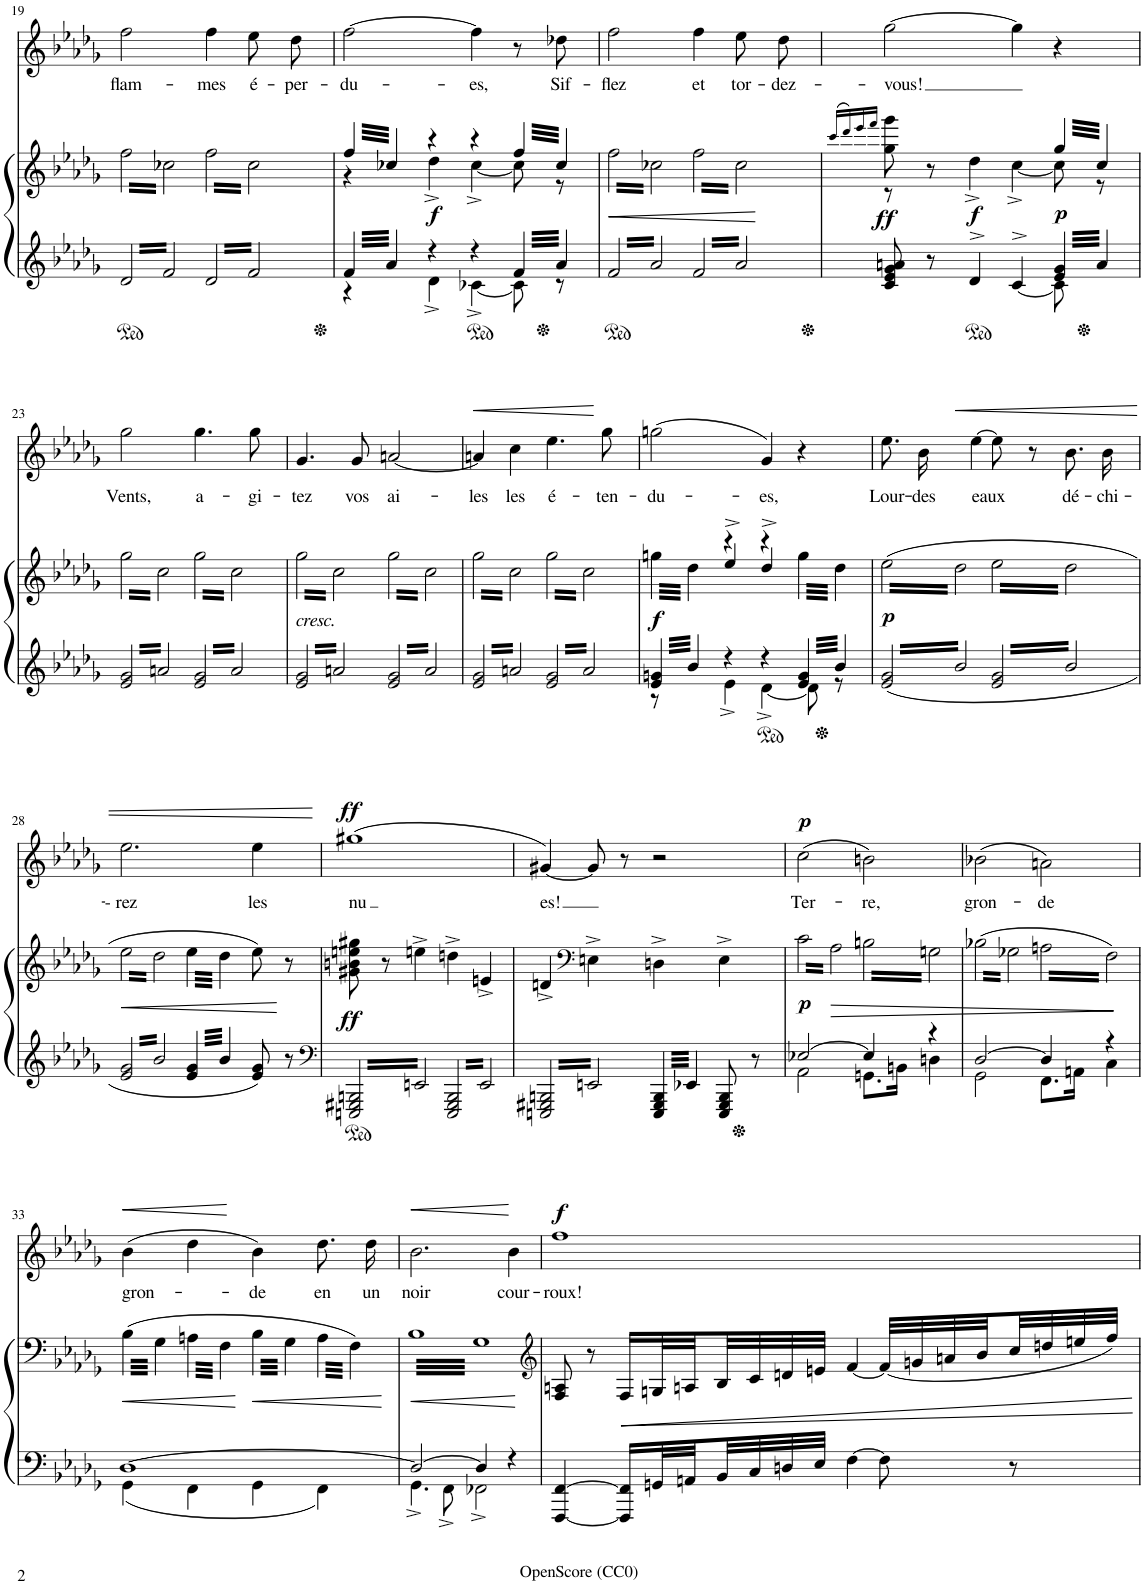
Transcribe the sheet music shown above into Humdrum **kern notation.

**kern	**kern	**dynam	**kern	**text	**dynam
*part2	*part2	*part2	*part1	*part1	*part1
*staff3	*staff2	*staff2/3	*staff1	*staff1	*staff1
*I"Piano	*	*	*I"Voice	*	*
*I'Pno	*	*	*	*	*
!!LO:PB:g=z
*clefG2	*clefG2	*	*clefG2	*	*
*k[b-e-a-d-g-]	*k[b-e-a-d-g-]	*	*k[b-e-a-d-g-]	*	*
*M4/4	*M4/4	*	*M4/4	*	*
=19	=19	=19	=19	=19	=19
!	!	!	!	!LO:LY:b	!
*	*tremolo	*	*	*	*
6.d-/	32ff\LLL	.	2ff\	flam-	.
.	32cc-X\	.	.	.	.
.	32ff\	.	.	.	.
.	32cc-X\	.	.	.	.
.	32ff\	.	.	.	.
.	32cc-X\	.	.	.	.
.	32ff\	.	.	.	.
.	32cc-X\	.	.	.	.
6.f/	32ff\	.	.	.	.
.	32cc-X\	.	.	.	.
.	32ff\	.	.	.	.
.	32cc-X\	.	.	.	.
.	32ff\	.	.	.	.
.	32cc-X\	.	.	.	.
.	32ff\	.	.	.	.
.	32cc-X\JJJ	.	.	.	.
!	!	!	!	!LO:LY:b	!
6.d-/	32ff\LLL	.	4ff\	-mes	.
.	32cc-\	.	.	.	.
.	32ff\	.	.	.	.
.	32cc-\	.	.	.	.
.	32ff\	.	.	.	.
.	32cc-\	.	.	.	.
.	32ff\	.	.	.	.
.	32cc-\	.	.	.	.
!	!	!	!	!LO:LY:b	!
6.f/	32ff\	.	8ee-\L	é-	.
.	32cc-\	.	.	.	.
.	32ff\	.	.	.	.
.	32cc-\	.	.	.	.
!	!	!	!	!LO:LY:b	!
.	32ff\	.	8dd-\J	-per-	.
.	32cc-\	.	.	.	.
.	32ff\	.	.	.	.
.	32cc-\JJJ	.	.	.	.
=20	=20	=20	=20	=20	=20
*^	*^	*	*	*	*
!	!LO:N:vis=4	!	!LO:N:vis=4	!	!	!LO:LY:b	!
12.f/	8r	64ff/LLLL	8r	.	[2ff\	-du-	.
.	.	64cc-X/	.	.	.	.	.
.	.	64ff/	.	.	.	.	.
.	.	64cc-X/	.	.	.	.	.
.	.	64ff/	.	.	.	.	.
.	.	64cc-X/	.	.	.	.	.
.	.	64ff/	.	.	.	.	.
.	.	64cc-X/	.	.	.	.	.
12.a-/	8ryy	64ff/	8ryy	.	.	.	.
.	.	64cc-X/	.	.	.	.	.
.	.	64ff/	.	.	.	.	.
.	.	64cc-X/	.	.	.	.	.
.	.	64ff/	.	.	.	.	.
.	.	64cc-X/	.	.	.	.	.
.	.	64ff/	.	.	.	.	.
.	.	64cc-X/JJJJ	.	.	.	.	.
*	*	*Xtremolo	*	*	*	*	*
!	!	!	!	!LO:DY:b	!	!	!
4r	4d-^\	4r	4dd-^\	f	.	.	.
.	.	.	.	.	.	.	.
.	.	.	.	.	.	.	.
.	.	.	.	.	.	.	.
.	.	.	.	.	.	.	.
.	.	.	.	.	.	.	.
.	.	.	.	.	.	.	.
.	.	.	.	.	.	.	.
!	!	!	!	!	!	!LO:LY:b	!
4r	[4c-X^\	4r	[4cc-^\	.	4ff\]	-es,	.
*	*	*tremolo	*	*	*	*	*
12.f/	8c-\]	64ff/LLLL	8cc-\]	.	8r	.	.
.	.	64cc-/	.	.	.	.	.
.	.	64ff/	.	.	.	.	.
.	.	64cc-/	.	.	.	.	.
.	.	64ff/	.	.	.	.	.
.	.	64cc-/	.	.	.	.	.
.	.	64ff/	.	.	.	.	.
.	.	64cc-/	.	.	.	.	.
!	!	!	!	!	!	!LO:LY:b	!
12.a-/	8r	64ff/	8r	.	8dd-X\	Sif-	.
.	.	64cc-/	.	.	.	.	.
.	.	64ff/	.	.	.	.	.
.	.	64cc-/	.	.	.	.	.
.	.	64ff/	.	.	.	.	.
.	.	64cc-/	.	.	.	.	.
.	.	64ff/	.	.	.	.	.
.	.	64cc-/JJJJ	.	.	.	.	.
=21	=21	=21	=21	=21	=21	=21	=21
!	!	!	!	!LO:HP:b	!	!LO:LY:b	!
*v	*v	*	*	*	*	*	*
*	*v	*v	*	*	*	*
6.f/	32ff\LLL	<	2ff\	-flez	.
.	.	.	.	.	.
.	32cc-X\	.	.	.	.
.	.	.	.	.	.
.	32ff\	.	.	.	.
.	.	.	.	.	.
.	32cc-X\	.	.	.	.
.	.	.	.	.	.
.	32ff\	.	.	.	.
.	32cc-X\	.	.	.	.
.	32ff\	.	.	.	.
.	32cc-X\	.	.	.	.
6.a-/	32ff\	.	.	.	.
.	32cc-X\	.	.	.	.
.	32ff\	.	.	.	.
.	32cc-X\	.	.	.	.
.	32ff\	.	.	.	.
.	32cc-X\	.	.	.	.
.	32ff\	.	.	.	.
.	32cc-X\JJJ	.	.	.	.
!	!	!	!	!LO:LY:b	!
6.f/	32ff\LLL	.	4ff\	et	.
.	32cc-\	.	.	.	.
.	32ff\	.	.	.	.
.	32cc-\	.	.	.	.
.	32ff\	.	.	.	.
.	32cc-\	.	.	.	.
.	32ff\	.	.	.	.
.	32cc-\	.	.	.	.
!	!	!	!	!LO:LY:b	!
6.a-/	32ff\	[	8ee-\L	tor-	.
.	32cc-\	.	.	.	.
.	32ff\	.	.	.	.
.	32cc-\	.	.	.	.
!	!	!	!	!LO:LY:b	!
.	32ff\	.	8dd-\J	-dez-	.
.	32cc-\	.	.	.	.
.	32ff\	.	.	.	.
.	32cc-\JJJ	.	.	.	.
*	*Xtremolo	*	*	*	*
=22	=22	=22	=22	=22	=22
.	(16qccc/LL	.	.	.	.
.	16qddd-/)	.	.	.	.
.	16qeee-/	.	.	.	.
.	16qfff/JJ	.	.	.	.
*^	*^	*	*	*	*
!	!	!	!	!LO:DY:b	!	!LO:LY:b	!
8c/ 8e-/ 8g-/ 8an/	8ryy	8gg-\ 8ggg-\	8r	ff	[2gg-\	-vous!	.
.	.	.	.	.	.	.	.
.	.	.	.	.	.	.	.
.	.	.	.	.	.	.	.
8r	8ryy	8r	8ryy	.	.	.	.
.	.	.	.	.	.	.	.
.	.	.	.	.	.	.	.
.	.	.	.	.	.	.	.
!	!	!	!	!LO:DY:b	!	!	!
4ryy	4d-^/	4ryy	4dd-^\	f	.	.	.
4ryy	[<4c^/	4ryy	[4cc^\	.	4gg-\]	.	.
!	!	!	!	!LO:DY:b	!	!	!
*	*	*tremolo	*	*	*	*	*
12.e-/ 12.g-/	8c\]	64gg-/LLLL	8cc\]	p	4r	.	.
.	.	64cc/	.	.	.	.	.
.	.	64gg-/	.	.	.	.	.
.	.	64cc/	.	.	.	.	.
.	.	64gg-/	.	.	.	.	.
.	.	64cc/	.	.	.	.	.
.	.	64gg-/	.	.	.	.	.
.	.	64cc/	.	.	.	.	.
12.a/	8ryy	64gg-/	8r	.	.	.	.
.	.	64cc/	.	.	.	.	.
.	.	64gg-/	.	.	.	.	.
.	.	64cc/	.	.	.	.	.
.	.	64gg-/	.	.	.	.	.
.	.	64cc/	.	.	.	.	.
.	.	64gg-/	.	.	.	.	.
.	.	64cc/JJJJ	.	.	.	.	.
!!LO:LB:g=z
=23	=23	=23	=23	=23	=23	=23	=23
!	!	!	!	!	!	!LO:LY:b	!
*v	*v	*	*	*	*	*	*
*	*v	*v	*	*	*	*
6.e-/ 6.g-/	32gg-\LLL	.	2gg-\	Vents,	.
.	.	.	.	.	.
.	32cc\	.	.	.	.
.	.	.	.	.	.
.	32gg-\	.	.	.	.
.	.	.	.	.	.
.	32cc\	.	.	.	.
.	.	.	.	.	.
.	32gg-\	.	.	.	.
.	32cc\	.	.	.	.
.	32gg-\	.	.	.	.
.	32cc\	.	.	.	.
6.an/	32gg-\	.	.	.	.
.	32cc\	.	.	.	.
.	32gg-\	.	.	.	.
.	32cc\	.	.	.	.
.	32gg-\	.	.	.	.
.	32cc\	.	.	.	.
.	32gg-\	.	.	.	.
.	32cc\JJJ	.	.	.	.
!	!	!	!	!LO:LY:b	!
6.e-/ 6.g-/	32gg-\LLL	.	4.gg-\	a-	.
.	32cc\	.	.	.	.
.	32gg-\	.	.	.	.
.	32cc\	.	.	.	.
.	32gg-\	.	.	.	.
.	32cc\	.	.	.	.
.	32gg-\	.	.	.	.
.	32cc\	.	.	.	.
6.a/	32gg-\	.	.	.	.
.	32cc\	.	.	.	.
.	32gg-\	.	.	.	.
.	32cc\	.	.	.	.
!	!	!	!	!LO:LY:b	!
.	32gg-\	.	8gg-\	-gi-	.
.	32cc\	.	.	.	.
.	32gg-\	.	.	.	.
.	32cc\JJJ	.	.	.	.
=24	=24	=24	=24	=24	=24
!	!LO:TX:b:i:t=cresc.	!	!	!	!
!	!	!	!	!LO:LY:b	!
6.e-/ 6.g-/	32gg-\LLL	.	4.g-/	-tez	.
.	32cc\	.	.	.	.
.	32gg-\	.	.	.	.
.	32cc\	.	.	.	.
.	32gg-\	.	.	.	.
.	32cc\	.	.	.	.
.	32gg-\	.	.	.	.
.	32cc\	.	.	.	.
6.an/	32gg-\	.	.	.	.
.	32cc\	.	.	.	.
.	32gg-\	.	.	.	.
.	32cc\	.	.	.	.
!	!	!	!	!LO:LY:b	!
.	32gg-\	.	8g-/	vos	.
.	32cc\	.	.	.	.
.	32gg-\	.	.	.	.
.	32cc\JJJ	.	.	.	.
!	!	!	!	!LO:LY:b	!
6.e-/ 6.g-/	32gg-\LLL	.	[2an/	ai-	.
.	32cc\	.	.	.	.
.	32gg-\	.	.	.	.
.	32cc\	.	.	.	.
.	32gg-\	.	.	.	.
.	32cc\	.	.	.	.
.	32gg-\	.	.	.	.
.	32cc\	.	.	.	.
6.a/	32gg-\	.	.	.	.
.	32cc\	.	.	.	.
.	32gg-\	.	.	.	.
.	32cc\	.	.	.	.
.	32gg-\	.	.	.	.
.	32cc\	.	.	.	.
.	32gg-\	.	.	.	.
.	32cc\JJJ	.	.	.	.
=25	=25	=25	=25	=25	=25
!	!	!	!	!LO:LY:b	!LO:HP:b
6.e-/ 6.g-/	32gg-\LLL	.	4an/]	-les	<
.	32cc\	.	.	.	.
.	32gg-\	.	.	.	.
.	32cc\	.	.	.	.
.	32gg-\	.	.	.	.
.	32cc\	.	.	.	.
.	32gg-\	.	.	.	.
.	32cc\	.	.	.	.
!	!	!	!	!LO:LY:b	!
6.an/	32gg-\	.	4cc\	les	.
.	32cc\	.	.	.	.
.	32gg-\	.	.	.	.
.	32cc\	.	.	.	.
.	32gg-\	.	.	.	.
.	32cc\	.	.	.	.
.	32gg-\	.	.	.	.
.	32cc\JJJ	.	.	.	.
!	!	!	!	!LO:LY:b	!
6.e-/ 6.g-/	32gg-\LLL	.	4.ee-\	é-	.
.	32cc\	.	.	.	.
.	32gg-\	.	.	.	.
.	32cc\	.	.	.	.
.	32gg-\	.	.	.	.
.	32cc\	.	.	.	.
.	32gg-\	.	.	.	.
.	32cc\	.	.	.	.
6.a/	32gg-\	.	.	.	.
.	32cc\	.	.	.	.
.	32gg-\	.	.	.	.
.	32cc\	.	.	.	.
!	!	!	!	!LO:LY:b	!
.	32gg-\	.	8gg-\	-ten-	[
.	32cc\	.	.	.	.
.	32gg-\	.	.	.	.
.	32cc\JJJ	.	.	.	.
=26	=26	=26	=26	=26	=26
*^	*^	*	*	*	*
!	!	!	!	!LO:DY:b	!	!LO:LY:b	!
12.e-/ 12.gn/	8r	64ggn\LLLL	8ryy	f	(2ggn\	-du-	.
.	.	64dd-\	.	.	.	.	.
.	.	64ggn\	.	.	.	.	.
.	.	64dd-\	.	.	.	.	.
.	.	64ggn\	.	.	.	.	.
.	.	64dd-\	.	.	.	.	.
.	.	64ggn\	.	.	.	.	.
.	.	64dd-\	.	.	.	.	.
12.b-/	8ryy	64ggn\	8ryy	.	.	.	.
.	.	64dd-\	.	.	.	.	.
.	.	64ggn\	.	.	.	.	.
.	.	64dd-\	.	.	.	.	.
.	.	64ggn\	.	.	.	.	.
.	.	64dd-\	.	.	.	.	.
.	.	64ggn\	.	.	.	.	.
.	.	64dd-\JJJJ	.	.	.	.	.
*	*	*Xtremolo	*	*	*	*	*
4r	4e-^\	4r	4ee-^>/	.	.	.	.
.	.	.	.	.	.	.	.
.	.	.	.	.	.	.	.
.	.	.	.	.	.	.	.
.	.	.	.	.	.	.	.
.	.	.	.	.	.	.	.
.	.	.	.	.	.	.	.
.	.	.	.	.	.	.	.
!	!	!	!	!	!	!LO:LY:b	!
4r	[4d-^\	4r	4dd-^>/	.	4g-/)	-es,	.
*	*	*tremolo	*	*	*	*	*
12.e-/ 12.g/	8d-\]	64gg\LLLL	8ryy	.	4r	.	.
.	.	64dd-\	.	.	.	.	.
.	.	64gg\	.	.	.	.	.
.	.	64dd-\	.	.	.	.	.
.	.	64gg\	.	.	.	.	.
.	.	64dd-\	.	.	.	.	.
.	.	64gg\	.	.	.	.	.
.	.	64dd-\	.	.	.	.	.
12.b-/	8r	64gg\	8ryy	.	.	.	.
.	.	64dd-\	.	.	.	.	.
.	.	64gg\	.	.	.	.	.
.	.	64dd-\	.	.	.	.	.
.	.	64gg\	.	.	.	.	.
.	.	64dd-\	.	.	.	.	.
.	.	64gg\	.	.	.	.	.
.	.	64dd-\JJJJ	.	.	.	.	.
=27	=27	=27	=27	=27	=27	=27	=27
!	!	!	!	!LO:DY:b	!	!LO:LY:b	!
*v	*v	*	*	*	*	*	*
*	*v	*v	*	*	*	*
6.e-/ 6.g-/	(32ee-\LLL	p	8.ee-\L	Lour-	.
.	.	.	.	.	.
.	32dd-\	.	.	.	.
.	.	.	.	.	.
.	32ee-\	.	.	.	.
.	.	.	.	.	.
.	32dd-\	.	.	.	.
.	.	.	.	.	.
.	32ee-\	.	.	.	.
.	32dd-\	.	.	.	.
!	!	!	!	!LO:LY:b	!
.	32ee-\	.	16b-\Jk	-des	.
.	32dd-\	.	.	.	.
!	!	!	!	!	!LO:HP:b
6.b-/	32ee-\	.	[4ee-\	.	<
.	32dd-\	.	.	.	.
.	32ee-\	.	.	.	.
.	32dd-\	.	.	.	.
.	32ee-\	.	.	.	.
.	32dd-\	.	.	.	.
.	32ee-\	.	.	.	.
.	32dd-\JJJ	.	.	.	.
!	!	!	!	!LO:LY:b	!
6.e-/ 6.g-/	32ee-\LLL	.	8ee-\]	eaux	.
.	32dd-\	.	.	.	.
.	32ee-\	.	.	.	.
.	32dd-\	.	.	.	.
.	32ee-\	.	8r	.	.
.	32dd-\	.	.	.	.
.	32ee-\	.	.	.	.
.	32dd-\	.	.	.	.
!	!	!	!	!LO:LY:b	!
6.b-/	32ee-\	.	8.b-\L	dé-	.
.	32dd-\	.	.	.	.
.	32ee-\	.	.	.	.
.	32dd-\	.	.	.	.
.	32ee-\	.	.	.	.
.	32dd-\	.	.	.	.
!	!	!	!	!LO:LY:b	!
.	32ee-\	.	16b-\Jk	-chi-	.
.	32dd-\JJJ	.	.	.	.
!!LO:LB:g=z
=28	=28	=28	=28	=28	=28
!	!	!LO:HP:b	!	!LO:LY:b	!
6.e-/ 6.g-/	32ee-\LLL	<	2.ee-\	-- rez	.
.	32dd-\	.	.	.	.
.	32ee-\	.	.	.	.
.	32dd-\	.	.	.	.
.	32ee-\	.	.	.	.
.	32dd-\	.	.	.	.
.	32ee-\	.	.	.	.
.	32dd-\	.	.	.	.
6.b-/	32ee-\	.	.	.	.
.	32dd-\	.	.	.	.
.	32ee-\	.	.	.	.
.	32dd-\	.	.	.	.
.	32ee-\	.	.	.	.
.	32dd-\	.	.	.	.
.	32ee-\	.	.	.	.
.	32dd-\JJJ	.	.	.	.
12.e-/ 12.g-/	64ee-\LLLL	.	.	.	.
.	64dd-\	.	.	.	.
.	64ee-\	.	.	.	.
.	64dd-\	.	.	.	.
.	64ee-\	.	.	.	.
.	64dd-\	.	.	.	.
.	64ee-\	.	.	.	.
.	64dd-\	.	.	.	.
12.b-/	64ee-\	.	.	.	.
.	64dd-\	.	.	.	.
.	64ee-\	.	.	.	.
.	64dd-\	.	.	.	.
.	64ee-\	.	.	.	.
.	64dd-\	.	.	.	.
.	64ee-\	.	.	.	.
.	64dd-\JJJJ	.	.	.	.
*	*Xtremolo	*	*	*	*
!	!	!	!	!LO:LY:b	!
8e-/ 8g-/	8ee-\)	.	4ee-\	les	.
.	.	.	.	.	.
.	.	.	.	.	.
.	.	.	.	.	.
.	.	.	.	.	.
.	.	.	.	.	.
.	.	.	.	.	.
.	.	.	.	.	.
8r	8r	[	.	.	.
.	.	.	.	.	[
=29	=29	=29	=29	=29	=29
*clefF4	*	*	*	*	*
!	!	!LO:DY:b	!	!LO:LY:b	!LO:DY:a
6.EEEn/ 6.GGG#X/ 6.BBBn/	8g#X\ 8bn\ 8een\ 8gg#X\	ff	(1gg#X	nu	ff
.	8r	.	.	.	.
6.EEn/	4een^\	.	.	.	.
6.EEE/ 6.GGG#/ 6.BBB/	4ddn^\	.	.	.	.
6.EE/	4en^/	.	.	.	.
=30	=30	=30	=30	=30	=30
!	!	!	!	!LO:LY:b	!
6.EEEn/ 6.GGG#X/ 6.BBBn/	4dn^/	.	[4g#X/)	es!	.
*	*clefF4	*	*	*	*
6.EEn/	4En^\	.	8g#/]	.	.
.	.	.	8r	.	.
12.EEE/ 12.GGG#/ 12.BBB/	4Dn^\	.	2r	.	.
12.EE-X/	.	.	.	.	.
8EEE/ 8GGG#/ 8BBB/	4E^\	.	.	.	.
8r	.	.	.	.	.
=31	=31	=31	=31	=31	=31
*^	*	*	*	*	*
!	!	!	!LO:DY:b	!	!LO:LY:b	!LO:DY:a
*	*	*tremolo	*	*	*	*
[2E-X/	2AA-\	32c\LLL	p	(2cc\	Ter-	p
.	.	32A-\	.	.	.	.
.	.	32c\	.	.	.	.
.	.	32A-\	.	.	.	.
.	.	32c\	.	.	.	.
.	.	32A-\	.	.	.	.
.	.	32c\	.	.	.	.
.	.	32A-\	.	.	.	.
!	!	!	!LO:HP:b	!	!	!
.	.	32c\	>	.	.	.
.	.	32A-\	.	.	.	.
.	.	32c\	.	.	.	.
.	.	32A-\	.	.	.	.
.	.	32c\	.	.	.	.
.	.	32A-\	.	.	.	.
.	.	32c\	.	.	.	.
.	.	32A-\JJJ	.	.	.	.
!	!	!	!	!	!LO:LY:b	!
4E-/]	8.GGn\L	32Bn\LLL	.	2bn\)	-re,	.
.	.	32Gn\	.	.	.	.
.	.	32Bn\	.	.	.	.
.	.	32Gn\	.	.	.	.
.	.	32Bn\	.	.	.	.
.	.	32Gn\	.	.	.	.
.	16BBn\Jk	32Bn\	.	.	.	.
.	.	32Gn\	.	.	.	.
4r	4Dn\	32Bn\	.	.	.	.
.	.	32Gn\	.	.	.	.
.	.	32Bn\	.	.	.	.
.	.	32Gn\	.	.	.	.
.	.	32Bn\	.	.	.	.
.	.	32Gn\	.	.	.	.
.	.	32Bn\	.	.	.	.
.	.	32Gn\JJJ	.	.	.	.
=32	=32	=32	=32	=32	=32	=32
!	!	!	!	!	!LO:LY:b	!
[2D-/	2GG-\	(32B-X\LLL	.	(2b-X\	gron-	.
.	.	32G-X\	.	.	.	.
.	.	32B-X\	.	.	.	.
.	.	32G-X\	.	.	.	.
.	.	32B-X\	.	.	.	.
.	.	32G-X\	.	.	.	.
.	.	32B-X\	.	.	.	.
.	.	32G-X\	.	.	.	.
.	.	32B-X\	.	.	.	.
.	.	32G-X\	.	.	.	.
.	.	32B-X\	.	.	.	.
.	.	32G-X\	.	.	.	.
.	.	32B-X\	.	.	.	.
.	.	32G-X\	.	.	.	.
.	.	32B-X\	.	.	.	.
.	.	32G-X\JJJ	.	.	.	.
!	!	!	!	!	!LO:LY:b	!
4D-/]	8.FF\L	32An\LLL	.	2an\)	-de	.
.	.	32F\)	.	.	.	.
.	.	32An\	.	.	.	.
.	.	32F\)	.	.	.	.
.	.	32An\	.	.	.	.
.	.	32F\)	.	.	.	.
.	16AAn\Jk	32An\	.	.	.	.
.	.	32F\)	.	.	.	.
4r	4C\	32An\	.	.	.	.
.	.	32F\)	.	.	.	.
.	.	32An\	.	.	.	.
.	.	32F\)	.	.	.	.
.	.	32An\	.	.	.	.
.	.	32F\)	.	.	.	.
.	.	32An\	.	.	.	.
.	.	32F\)JJJ	.	.	.	.
*v	*v	*	*	*	*	*
.	.	]	.	.	.
!!LO:LB:g=z
=33	=33	=33	=33	=33	=33
*^	*	*	*	*	*
!	!	!	!LO:HP:b	!	!LO:LY:b	!LO:HP:b
[1D-	4GG-\	(64B-\LLLL	<	(4b-\	gron-	<
.	.	64G-\	.	.	.	.
.	.	64B-\	.	.	.	.
.	.	64G-\	.	.	.	.
.	.	64B-\	.	.	.	.
.	.	64G-\	.	.	.	.
.	.	64B-\	.	.	.	.
.	.	64G-\	.	.	.	.
.	.	64B-\	.	.	.	.
.	.	64G-\	.	.	.	.
.	.	64B-\	.	.	.	.
.	.	64G-\	.	.	.	.
.	.	64B-\	.	.	.	.
.	.	64G-\	.	.	.	.
.	.	64B-\	.	.	.	.
.	.	64G-\JJJJ	.	.	.	.
.	4FF\	64An\LLLL	.	4dd-\	.	.
.	.	64F\	.	.	.	.
.	.	64An\	.	.	.	.
.	.	64F\	.	.	.	.
.	.	64An\	.	.	.	.
.	.	64F\	.	.	.	.
.	.	64An\	.	.	.	.
.	.	64F\	.	.	.	.
.	.	64An\	.	.	.	.
.	.	64F\	.	.	.	.
.	.	64An\	.	.	.	.
.	.	64F\	.	.	.	.
.	.	64An\	.	.	.	.
.	.	64F\	.	.	.	.
.	.	64An\	.	.	.	.
.	.	64F\JJJJ	.	.	.	.
!	!	!	!LO:HP:n=1:b	!	!LO:LY:b	!
.	4GG-\	64B-\LLLL	[ <	4b-\)	-de	[
.	.	64G-\	.	.	.	.
.	.	64B-\	.	.	.	.
.	.	64G-\	.	.	.	.
.	.	64B-\	.	.	.	.
.	.	64G-\	.	.	.	.
.	.	64B-\	.	.	.	.
.	.	64G-\	.	.	.	.
.	.	64B-\	.	.	.	.
.	.	64G-\	.	.	.	.
.	.	64B-\	.	.	.	.
.	.	64G-\	.	.	.	.
.	.	64B-\	.	.	.	.
.	.	64G-\	.	.	.	.
.	.	64B-\	.	.	.	.
.	.	64G-\JJJJ	.	.	.	.
!	!	!	!	!	!LO:LY:b	!
.	4FF\	64A\LLLL	.	8.dd-\L	en	.
.	.	64F\)	.	.	.	.
.	.	64A\	.	.	.	.
.	.	64F\)	.	.	.	.
.	.	64A\	.	.	.	.
.	.	64F\)	.	.	.	.
.	.	64A\	.	.	.	.
.	.	64F\)	.	.	.	.
.	.	64A\	.	.	.	.
.	.	64F\)	.	.	.	.
.	.	64A\	.	.	.	.
.	.	64F\)	.	.	.	.
!	!	!	!	!	!LO:LY:b	!
.	.	64A\	.	16dd-\Jk	un	.
.	.	64F\)	.	.	.	.
.	.	64A\	.	.	.	.
.	.	64F\)JJJJ	.	.	.	.
*v	*v	*	*	*	*	*
.	.	[	.	.	.
=34	=34	=34	=34	=34	=34
*^	*	*	*	*	*
!	!	!	!LO:HP:b	!	!LO:LY:b	!LO:HP:b
2D-/_	4.GG-^\	64B-LLLL	<	2.b-\	noir	<
.	.	64G-	.	.	.	.
.	.	64B-	.	.	.	.
.	.	64G-	.	.	.	.
.	.	64B-	.	.	.	.
.	.	64G-	.	.	.	.
.	.	64B-	.	.	.	.
.	.	64G-	.	.	.	.
.	.	64B-	.	.	.	.
.	.	64G-	.	.	.	.
.	.	64B-	.	.	.	.
.	.	64G-	.	.	.	.
.	.	64B-	.	.	.	.
.	.	64G-	.	.	.	.
.	.	64B-	.	.	.	.
.	.	64G-	.	.	.	.
.	.	64B-	.	.	.	.
.	.	64G-	.	.	.	.
.	.	64B-	.	.	.	.
.	.	64G-	.	.	.	.
.	.	64B-	.	.	.	.
.	.	64G-	.	.	.	.
.	.	64B-	.	.	.	.
.	.	64G-	.	.	.	.
.	8FF^\	64B-	.	.	.	.
.	.	64G-	.	.	.	.
.	.	64B-	.	.	.	.
.	.	64G-	.	.	.	.
.	.	64B-	.	.	.	.
.	.	64G-	.	.	.	.
.	.	64B-	.	.	.	.
.	.	64G-	.	.	.	.
4D-/]	2FF-X^\	64B-	.	.	.	.
.	.	64G-	.	.	.	.
.	.	64B-	.	.	.	.
.	.	64G-	.	.	.	.
.	.	64B-	.	.	.	.
.	.	64G-	.	.	.	.
.	.	64B-	.	.	.	.
.	.	64G-	.	.	.	.
.	.	64B-	.	.	.	.
.	.	64G-	.	.	.	.
.	.	64B-	.	.	.	.
.	.	64G-	.	.	.	.
.	.	64B-	.	.	.	.
.	.	64G-	.	.	.	.
.	.	64B-	.	.	.	.
.	.	64G-	.	.	.	.
!	!	!	!	!	!LO:LY:b	!
4r	.	64B-	.	4b-\	cour-	[
.	.	64G-	.	.	.	.
.	.	64B-	.	.	.	.
.	.	64G-	.	.	.	.
.	.	64B-	.	.	.	.
.	.	64G-	.	.	.	.
.	.	64B-	.	.	.	.
.	.	64G-	.	.	.	.
.	.	64B-	.	.	.	.
.	.	64G-	.	.	.	.
.	.	64B-	.	.	.	.
.	.	64G-	.	.	.	.
.	.	64B-	.	.	.	.
.	.	64G-	.	.	.	.
.	.	64B-	.	.	.	.
.	.	64G-JJJJ	.	.	.	.
*	*	*Xtremolo	*	*	*	*
*v	*v	*	*	*	*	*
.	.	[	.	.	.
=35	=35	=35	=35	=35	=35
*	*clefG2	*	*	*	*
!	!	!	!	!LO:LY:b	!LO:DY:a
[4FFF/ [4FF/	8F/ 8An/	.	1ff	-roux!	f
.	.	.	.	.	.
.	.	.	.	.	.
.	.	.	.	.	.
.	.	.	.	.	.
.	.	.	.	.	.
.	.	.	.	.	.
.	.	.	.	.	.
.	8r	.	.	.	.
.	.	.	.	.	.
.	.	.	.	.	.
.	.	.	.	.	.
.	.	.	.	.	.
.	.	.	.	.	.
.	.	.	.	.	.
.	.	.	.	.	.
!	!	!LO:HP:b	!	!	!
16FFF/] 16FF/]LL	16F/LL	<	.	.	.
.	.	.	.	.	.
.	.	.	.	.	.
.	.	.	.	.	.
32GGn/L	32Gn/L	.	.	.	.
.	.	.	.	.	.
32AAn/	32An/	.	.	.	.
.	.	.	.	.	.
32BB-/	32B-/	.	.	.	.
.	.	.	.	.	.
32C/	32c/	.	.	.	.
.	.	.	.	.	.
32Dn/	32dn/	.	.	.	.
.	.	.	.	.	.
32E-/JJJ	32en/JJJ	.	.	.	.
.	.	.	.	.	.
[4F\	[4f/	.	.	.	.
8F\]	(32f/LLL]	.	.	.	.
.	32gn/	.	.	.	.
.	32an/	.	.	.	.
.	32b-/	.	.	.	.
8r	32cc/	.	.	.	.
.	32ddn/	.	.	.	.
.	32een/	.	.	.	.
.	32ff/JJJ)	.	.	.	.
.	.	[	.	.	.
=	=	=	=	=	=
*-	*-	*-	*-	*-	*-
